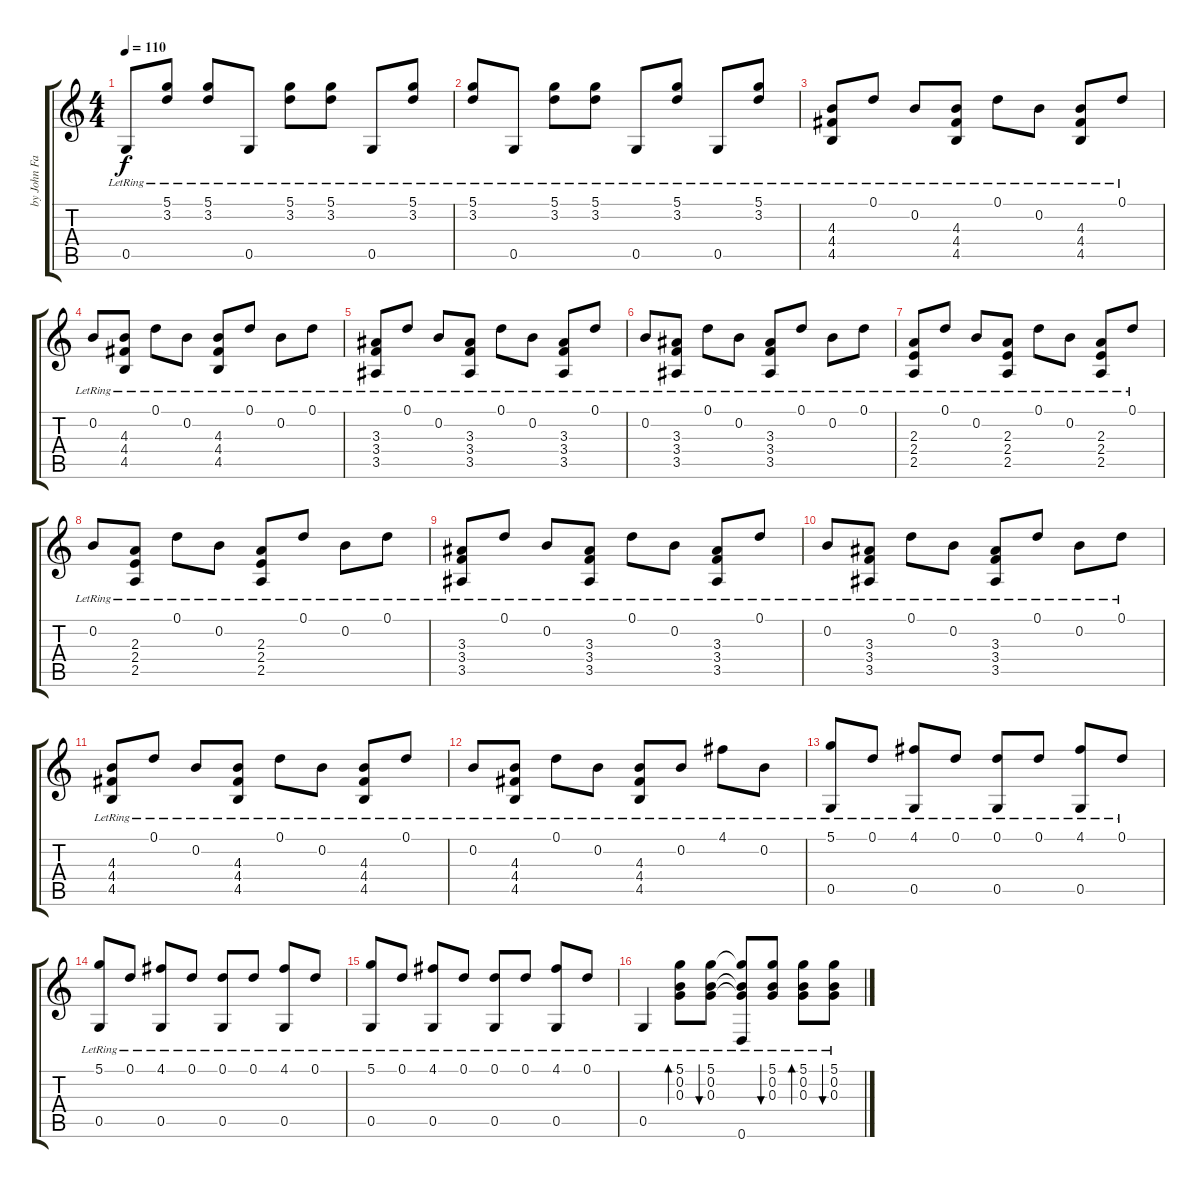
\track ("by John Fahey" "by John Fa") {instrument acousticguitarsteel}
\staff {score tabs}
\tuning (D4 B3 G3 D3 G2 D2) {hide}
\ts (4 4)
\tempo 110
\clef g2
\ks c
0.5{lr}.8{dy f} (5.1{lr} 3.2{lr}).8 (5.1{lr} 3.2{lr}).8 0.5{lr}.8 (5.1{lr} 3.2{lr}).8 (5.1{lr} 3.2{lr}).8 0.5{lr}.8 (5.1{lr} 3.2{lr}).8 |
(5.1{lr} 3.2{lr}).8 0.5{lr}.8 (5.1{lr} 3.2{lr}).8 (5.1{lr} 3.2{lr}).8 0.5{lr}.8 (5.1{lr} 3.2{lr}).8 0.5{lr}.8 (5.1{lr} 3.2{lr}).8 |
(4.3{lr} 4.4{lr} 4.5{lr}).8 0.1{lr}.8 0.2{lr}.8 (4.3{lr} 4.4{lr} 4.5{lr}).8 0.1{lr}.8 0.2{lr}.8 (4.3{lr} 4.4{lr} 4.5{lr}).8 0.1{lr}.8 |
0.2{lr}.8 (4.3{lr} 4.4{lr} 4.5{lr}).8 0.1{lr}.8 0.2{lr}.8 (4.3{lr} 4.4{lr} 4.5{lr}).8 0.1{lr}.8 0.2{lr}.8 0.1{lr}.8 |
(3.3{lr} 3.4{lr} 3.5{lr}).8 0.1{lr}.8 0.2{lr}.8 (3.3{lr} 3.4{lr} 3.5{lr}).8 0.1{lr}.8 0.2{lr}.8 (3.3{lr} 3.4{lr} 3.5{lr}).8 0.1{lr}.8 |
0.2{lr}.8 (3.3{lr} 3.4{lr} 3.5{lr}).8 0.1{lr}.8 0.2{lr}.8 (3.3{lr} 3.4{lr} 3.5{lr}).8 0.1{lr}.8 0.2{lr}.8 0.1{lr}.8 |
(2.3{lr} 2.4{lr} 2.5{lr}).8 0.1{lr}.8 0.2{lr}.8 (2.3{lr} 2.4{lr} 2.5{lr}).8 0.1{lr}.8 0.2{lr}.8 (2.3{lr} 2.4{lr} 2.5{lr}).8 0.1{lr}.8 |
0.2{lr}.8 (2.3{lr} 2.4{lr} 2.5{lr}).8 0.1{lr}.8 0.2{lr}.8 (2.3{lr} 2.4{lr} 2.5{lr}).8 0.1{lr}.8 0.2{lr}.8 0.1{lr}.8 |
(3.3{lr} 3.4{lr} 3.5{lr}).8 0.1{lr}.8 0.2{lr}.8 (3.3{lr} 3.4{lr} 3.5{lr}).8 0.1{lr}.8 0.2{lr}.8 (3.3{lr} 3.4{lr} 3.5{lr}).8 0.1{lr}.8 |
0.2{lr}.8 (3.3{lr} 3.4{lr} 3.5{lr}).8 0.1{lr}.8 0.2{lr}.8 (3.3{lr} 3.4{lr} 3.5{lr}).8 0.1{lr}.8 0.2{lr}.8 0.1{lr}.8 |
(4.3{lr} 4.4{lr} 4.5{lr}).8 0.1{lr}.8 0.2{lr}.8 (4.3{lr} 4.4{lr} 4.5{lr}).8 0.1{lr}.8 0.2{lr}.8 (4.3{lr} 4.4{lr} 4.5{lr}).8 0.1{lr}.8 |
0.2{lr}.8 (4.3{lr} 4.4{lr} 4.5{lr}).8 0.1{lr}.8 0.2{lr}.8 (4.3{lr} 4.4{lr} 4.5{lr}).8 0.2{lr}.8 4.1{lr}.8 0.2{lr}.8 |
(5.1{lr} 0.5{lr}).8 0.1{lr}.8 (4.1{lr} 0.5{lr}).8 0.1{lr}.8 (0.1{lr} 0.5{lr}).8 0.1{lr}.8 (4.1{lr} 0.5{lr}).8 0.1{lr}.8 |
(5.1{lr} 0.5{lr}).8 0.1{lr}.8 (4.1{lr} 0.5{lr}).8 0.1{lr}.8 (0.1{lr} 0.5{lr}).8 0.1{lr}.8 (4.1{lr} 0.5{lr}).8 0.1{lr}.8 |
(5.1{lr} 0.5{lr}).8 0.1{lr}.8 (4.1{lr} 0.5{lr}).8 0.1{lr}.8 (0.1{lr} 0.5{lr}).8 0.1{lr}.8 (4.1{lr} 0.5{lr}).8 0.1{lr}.8 |
0.5{lr}.4 (5.1{lr} 0.2{lr} 0.3{lr}).8{bd 60} (5.1{lr} 0.2{lr} 0.3{lr}).8{bu 60} (5.1{t} 0.2{t} 0.3{t} 0.6{lr}).8 (5.1{lr} 0.2{lr} 0.3{lr}).8{bu 60} (5.1{lr} 0.2{lr} 0.3{lr}).8{bd 60} (5.1{lr} 0.2{lr} 0.3{lr}).8{bu 60}
